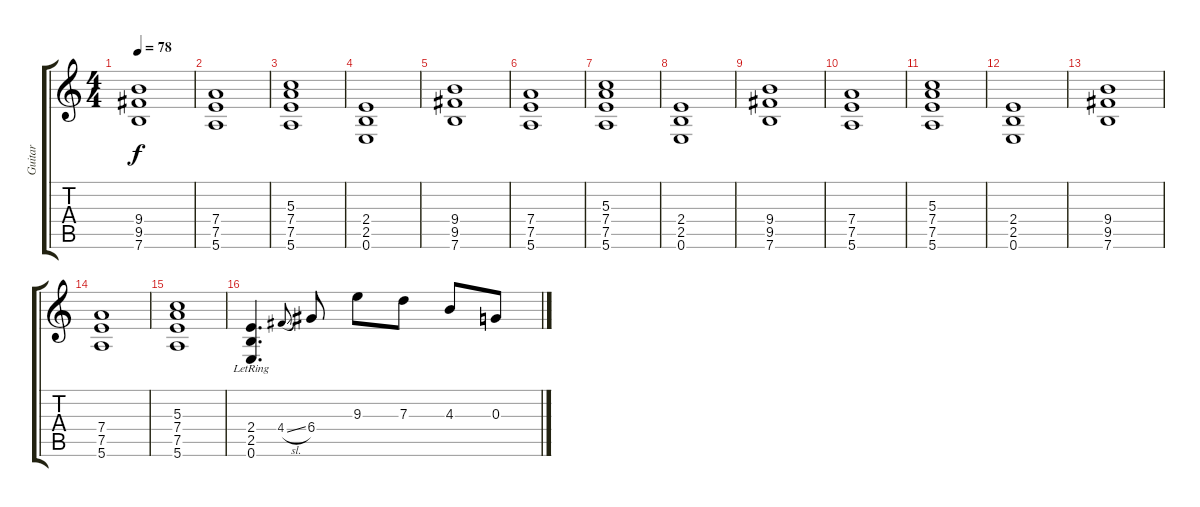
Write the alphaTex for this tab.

\track ("Guitar" "Guitar") {instrument acousticguitarsteel}
\staff {score tabs}
\tuning (E4 B3 G3 D3 A2 E2) {hide}
\ts (4 4)
\tempo 78
\clef g2
\ks c
(9.4 9.5 7.6).1{dy f} |
(7.4 7.5 5.6).1 |
(5.3 7.4 7.5 5.6).1 |
(2.4 2.5 0.6).1 |
(9.4 9.5 7.6).1 |
(7.4 7.5 5.6).1 |
(5.3 7.4 7.5 5.6).1 |
(2.4 2.5 0.6).1 |
(9.4 9.5 7.6).1 |
(7.4 7.5 5.6).1 |
(5.3 7.4 7.5 5.6).1 |
(2.4 2.5 0.6).1 |
(9.4 9.5 7.6).1 |
(7.4 7.5 5.6).1 |
(5.3 7.4 7.5 5.6).1 |
(2.4{lr} 2.5{lr} 0.6{lr}).4{d} 4.4{sl}.8{gr onbeat} 6.4.8 9.3.8 7.3.8 4.3.8 0.3.8
